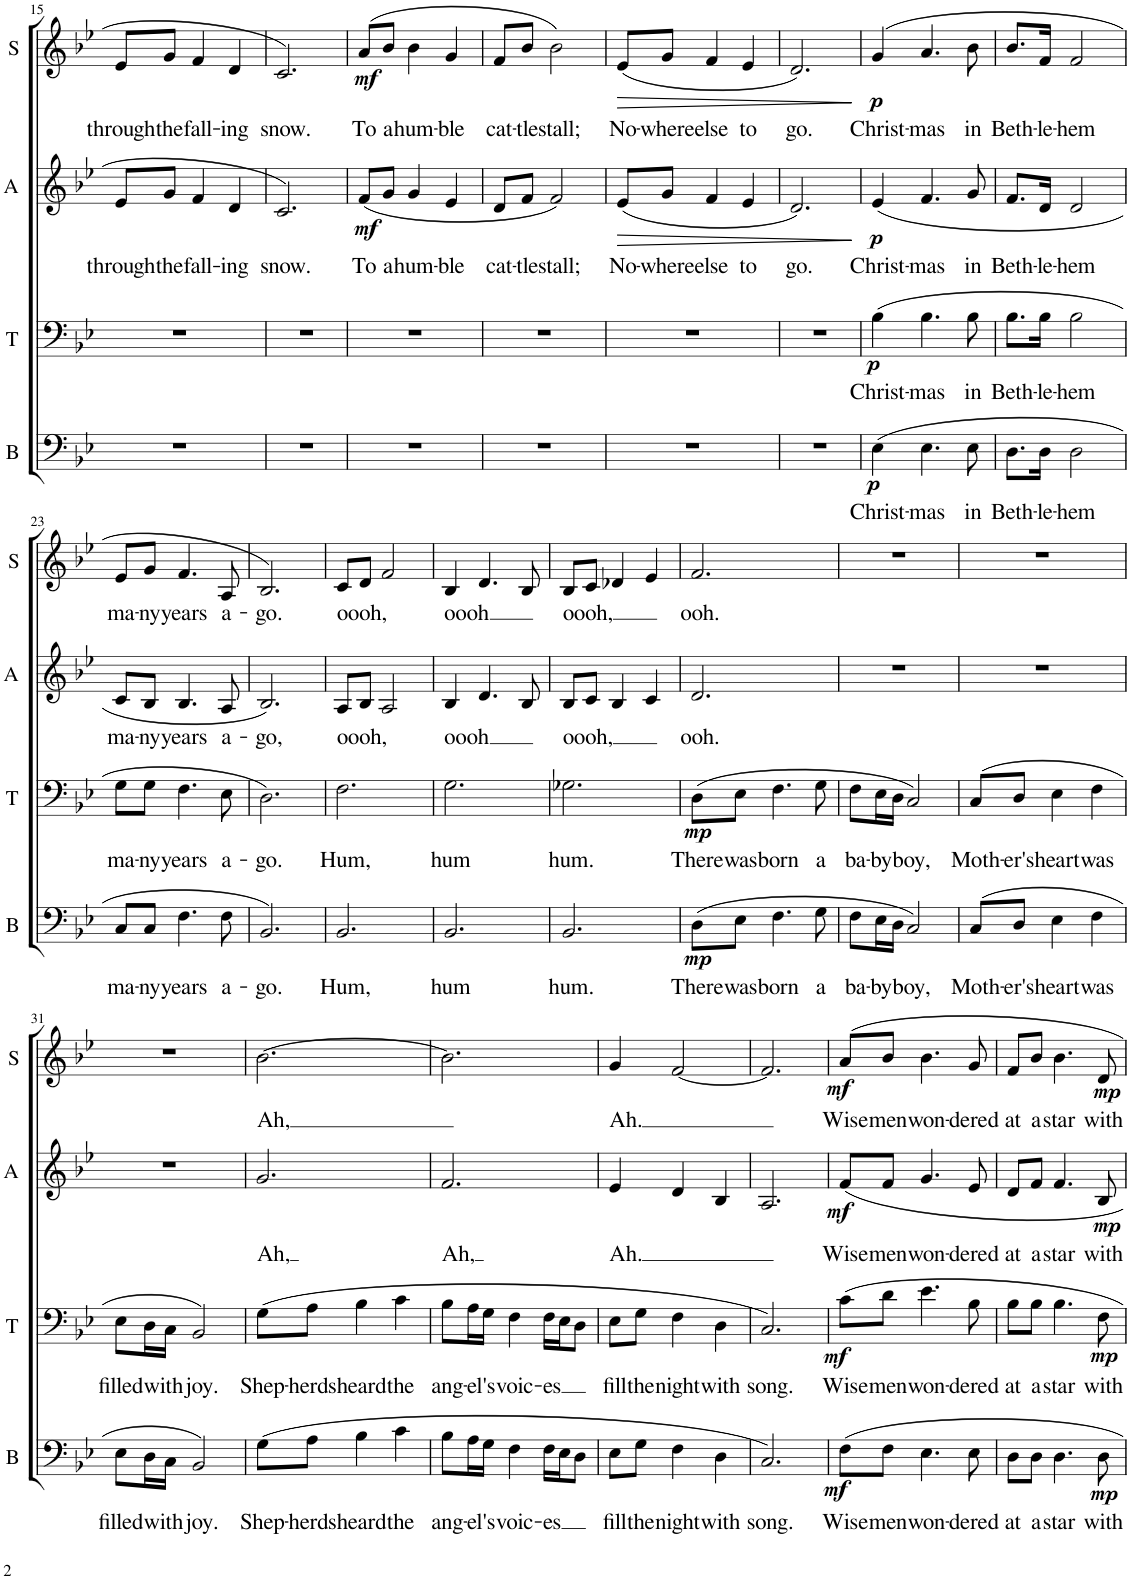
**kern	**text	**dynam	**kern	**text	**dynam	**kern	**text	**dynam	**kern	**text	**dynam
*part4	*part4	*part4	*part3	*part3	*part3	*part2	*part2	*part2	*part1	*part1	*part1
*staff4	*staff4	*staff4	*staff3	*staff3	*staff3	*staff2	*staff2	*staff2	*staff1	*staff1	*staff1
*I"Bass	*	*	*I"Tenor	*	*	*I"Alto	*	*	*I"Soprano	*	*
*I'B	*	*	*I'T	*	*	*I'A	*	*	*I'S	*	*
!!LO:PB:g=z
*clefF4	*	*	*clefF4	*	*	*clefG2	*	*	*clefG2	*	*
*k[b-e-]	*	*	*k[b-e-]	*	*	*k[b-e-]	*	*	*k[b-e-]	*	*
*M3/4	*	*	*M3/4	*	*	*M3/4	*	*	*M3/4	*	*
=15	=15	=15	=15	=15	=15	=15	=15	=15	=15	=15	=15
!	!	!	!	!	!	!	!LO:LY:b	!	!	!LO:LY:b	!
2.r	.	.	2.r	.	.	8e-/L	through	.	8e-/L	through	.
!	!	!	!	!	!	!	!LO:LY:b	!	!	!LO:LY:b	!
.	.	.	.	.	.	8g/J	the	.	8g/J	the	.
!	!	!	!	!	!	!	!LO:LY:b	!	!	!LO:LY:b	!
.	.	.	.	.	.	4f/	fall-	.	4f/	fall-	.
!	!	!	!	!	!	!	!LO:LY:b	!	!	!LO:LY:b	!
.	.	.	.	.	.	4d/	-ing	.	4d/	-ing	.
=16	=16	=16	=16	=16	=16	=16	=16	=16	=16	=16	=16
!	!	!	!	!	!	!	!LO:LY:b	!	!	!LO:LY:b	!
2.r	.	.	2.r	.	.	2.c/	snow.	.	2.c/	snow.	.
=17	=17	=17	=17	=17	=17	=17	=17	=17	=17	=17	=17
!	!	!	!	!	!	!	!LO:LY:b	!LO:DY:b	!	!LO:LY:b	!LO:DY:b
2.r	.	.	2.r	.	.	(8f/L	To	mf	(8a/L	To	mf
!	!	!	!	!	!	!	!LO:LY:b	!	!	!LO:LY:b	!
.	.	.	.	.	.	8g/J	a	.	8b-/J	a	.
!	!	!	!	!	!	!	!LO:LY:b	!	!	!LO:LY:b	!
.	.	.	.	.	.	4g/	hum-	.	4b-\	hum-	.
!	!	!	!	!	!	!	!LO:LY:b	!	!	!LO:LY:b	!
.	.	.	.	.	.	4e-/	-ble	.	4g/	-ble	.
=18	=18	=18	=18	=18	=18	=18	=18	=18	=18	=18	=18
!	!	!	!	!	!	!	!LO:LY:b	!	!	!LO:LY:b	!
2.r	.	.	2.r	.	.	8d/L	cat-	.	8f/L	cat-	.
!	!	!	!	!	!	!	!LO:LY:b	!	!	!LO:LY:b	!
.	.	.	.	.	.	8f/J	-tle	.	8b-/J	-tle	.
!	!	!	!	!	!	!	!LO:LY:b	!	!	!LO:LY:b	!
.	.	.	.	.	.	2f/)	stall;	.	2b-\)	stall;	.
=19	=19	=19	=19	=19	=19	=19	=19	=19	=19	=19	=19
!	!	!	!	!	!	!	!LO:LY:b	!LO:HP:b	!	!LO:LY:b	!LO:HP:b
2.r	.	.	2.r	.	.	(8e-/L	No-	>	(8e-/L	No-	>
!	!	!	!	!	!	!	!LO:LY:b	!	!	!LO:LY:b	!
.	.	.	.	.	.	8g/J	-where	.	8g/J	-where	.
!	!	!	!	!	!	!	!LO:LY:b	!	!	!LO:LY:b	!
.	.	.	.	.	.	4f/	else	.	4f/	else	.
!	!	!	!	!	!	!	!LO:LY:b	!	!	!LO:LY:b	!
.	.	.	.	.	.	4e-/	to	.	4e-/	to	.
=20	=20	=20	=20	=20	=20	=20	=20	=20	=20	=20	=20
!	!	!	!	!	!	!	!LO:LY:b	!	!	!LO:LY:b	!
2.r	.	.	2.r	.	.	2.d/)	go.	.	2.d/)	go.	.
.	.	.	.	.	.	.	.	]	.	.	]
=21	=21	=21	=21	=21	=21	=21	=21	=21	=21	=21	=21
!	!LO:LY:b	!LO:DY:b	!	!LO:LY:b	!LO:DY:b	!	!LO:LY:b	!LO:DY:b	!	!LO:LY:b	!LO:DY:b
(4E-\	Christ-	p	(4B-\	Christ-	p	(4e-/	Christ-	p	(4g/	Christ-	p
!	!LO:LY:b	!	!	!LO:LY:b	!	!	!LO:LY:b	!	!	!LO:LY:b	!
4.E-\	-mas	.	4.B-\	-mas	.	4.f/	-mas	.	4.a/	-mas	.
!	!LO:LY:b	!	!	!LO:LY:b	!	!	!LO:LY:b	!	!	!LO:LY:b	!
8E-\	in	.	8B-\	in	.	8g/	in	.	8b-\	in	.
=22	=22	=22	=22	=22	=22	=22	=22	=22	=22	=22	=22
!	!LO:LY:b	!	!	!LO:LY:b	!	!	!LO:LY:b	!	!	!LO:LY:b	!
8.D\L	Beth-	.	8.B-\L	Beth-	.	8.f/L	Beth-	.	8.b-/L	Beth-	.
!	!LO:LY:b	!	!	!LO:LY:b	!	!	!LO:LY:b	!	!	!LO:LY:b	!
16D\Jk	-le-	.	16B-\Jk	-le-	.	16d/Jk	-le-	.	16f/Jk	-le-	.
!	!LO:LY:b	!	!	!LO:LY:b	!	!	!LO:LY:b	!	!	!LO:LY:b	!
2D\	-hem	.	2B-\	-hem	.	2d/	-hem	.	2f/	-hem	.
!!LO:LB:g=z
=23	=23	=23	=23	=23	=23	=23	=23	=23	=23	=23	=23
!	!LO:LY:b	!	!	!LO:LY:b	!	!	!LO:LY:b	!	!	!LO:LY:b	!
8C/L	ma-	.	8G\L	ma-	.	8c/L	ma-	.	8e-/L	ma-	.
!	!LO:LY:b	!	!	!LO:LY:b	!	!	!LO:LY:b	!	!	!LO:LY:b	!
8C/J	-ny	.	8G\J	-ny	.	8B-/J	-ny	.	8g/J	-ny	.
!	!LO:LY:b	!	!	!LO:LY:b	!	!	!LO:LY:b	!	!	!LO:LY:b	!
4.F\	years	.	4.F\	years	.	4.B-/	years	.	4.f/	years	.
!	!LO:LY:b	!	!	!LO:LY:b	!	!	!LO:LY:b	!	!	!LO:LY:b	!
8F\	a-	.	8E-\	a-	.	8A/	a-	.	8A/	a-	.
=24	=24	=24	=24	=24	=24	=24	=24	=24	=24	=24	=24
!	!LO:LY:b	!	!	!LO:LY:b	!	!	!LO:LY:b	!	!	!LO:LY:b	!
2.BB-/)	-go.	.	2.D\)	-go.	.	2.B-/)	-go,	.	2.B-/)	-go.	.
=25	=25	=25	=25	=25	=25	=25	=25	=25	=25	=25	=25
!	!LO:LY:b	!	!	!LO:LY:b	!	!	!LO:LY:b	!	!	!LO:LY:b	!
2.BB-/	Hum,	.	2.F\	Hum,	.	8A/L	oooh,	.	8c/L	oooh,	.
.	.	.	.	.	.	8B-/J	.	.	8d/J	.	.
.	.	.	.	.	.	2A/	.	.	2f/	.	.
=26	=26	=26	=26	=26	=26	=26	=26	=26	=26	=26	=26
!	!LO:LY:b	!	!	!LO:LY:b	!	!	!LO:LY:b	!	!	!LO:LY:b	!
2.BB-/	hum	.	2.G\	hum	.	4B-/	oooh	.	4B-/	oooh	.
.	.	.	.	.	.	4.d/	.	.	4.d/	.	.
.	.	.	.	.	.	8B-/	.	.	8B-/	.	.
=27	=27	=27	=27	=27	=27	=27	=27	=27	=27	=27	=27
!	!LO:LY:b	!	!	!LO:LY:b	!	!	!LO:LY:b	!	!	!LO:LY:b	!
2.BB-/	hum.	.	2.G-X\	hum.	.	8B-/L	oooh,	.	8B-/L	oooh,	.
.	.	.	.	.	.	8c/J	.	.	8c/J	.	.
.	.	.	.	.	.	4B-/	.	.	4d-X/	.	.
.	.	.	.	.	.	4c/	.	.	4e-/	.	.
=28	=28	=28	=28	=28	=28	=28	=28	=28	=28	=28	=28
!	!LO:LY:b	!LO:DY:b	!	!LO:LY:b	!LO:DY:b	!	!LO:LY:b	!	!	!LO:LY:b	!
(8D\L	There	mp	(8D\L	There	mp	2.d/	ooh.	.	2.f/	ooh.	.
!	!LO:LY:b	!	!	!LO:LY:b	!	!	!	!	!	!	!
8E-\J	was	.	8E-\J	was	.	.	.	.	.	.	.
!	!LO:LY:b	!	!	!LO:LY:b	!	!	!	!	!	!	!
4.F\	born	.	4.F\	born	.	.	.	.	.	.	.
!	!LO:LY:b	!	!	!LO:LY:b	!	!	!	!	!	!	!
8G\	a	.	8G\	a	.	.	.	.	.	.	.
=29	=29	=29	=29	=29	=29	=29	=29	=29	=29	=29	=29
!	!LO:LY:b	!	!	!LO:LY:b	!	!	!	!	!	!	!
8F\L	ba-	.	8F\L	ba-	.	2.r	.	.	2.r	.	.
!	!LO:LY:b	!	!	!LO:LY:b	!	!	!	!	!	!	!
16E-\L	-by	.	16E-\L	-by	.	.	.	.	.	.	.
!	!LO:LY:b	!	!	!LO:LY:b	!	!	!	!	!	!	!
16D\JJ	boy,	.	16D\JJ	boy,	.	.	.	.	.	.	.
2C/)	.	.	2C/)	.	.	.	.	.	.	.	.
=30	=30	=30	=30	=30	=30	=30	=30	=30	=30	=30	=30
!	!LO:LY:b	!	!	!LO:LY:b	!	!	!	!	!	!	!
(8C/L	Moth-	.	(8C/L	Moth-	.	2.r	.	.	2.r	.	.
!	!LO:LY:b	!	!	!LO:LY:b	!	!	!	!	!	!	!
8D/J	-er's	.	8D/J	-er's	.	.	.	.	.	.	.
!	!LO:LY:b	!	!	!LO:LY:b	!	!	!	!	!	!	!
4E-\	heart	.	4E-\	heart	.	.	.	.	.	.	.
!	!LO:LY:b	!	!	!LO:LY:b	!	!	!	!	!	!	!
4F\	was	.	4F\	was	.	.	.	.	.	.	.
!!LO:LB:g=z
=31	=31	=31	=31	=31	=31	=31	=31	=31	=31	=31	=31
!	!LO:LY:b	!	!	!LO:LY:b	!	!	!	!	!	!	!
8E-\L	filled	.	8E-\L	filled	.	2.r	.	.	2.r	.	.
!	!LO:LY:b	!	!	!LO:LY:b	!	!	!	!	!	!	!
16D\L	with	.	16D\L	with	.	.	.	.	.	.	.
16C\JJ	.	.	16C\JJ	.	.	.	.	.	.	.	.
!	!LO:LY:b	!	!	!LO:LY:b	!	!	!	!	!	!	!
2BB-/)	joy.	.	2BB-/)	joy.	.	.	.	.	.	.	.
=32	=32	=32	=32	=32	=32	=32	=32	=32	=32	=32	=32
!	!LO:LY:b	!	!	!LO:LY:b	!	!	!LO:LY:b	!	!	!LO:LY:b	!
(8G\L	Shep-	.	(8G\L	Shep-	.	2.g/	Ah,	.	[2.b-\	Ah,	.
!	!LO:LY:b	!	!	!LO:LY:b	!	!	!	!	!	!	!
8A\J	-herds	.	8A\J	-herds	.	.	.	.	.	.	.
!	!LO:LY:b	!	!	!LO:LY:b	!	!	!	!	!	!	!
4B-\	heard	.	4B-\	heard	.	.	.	.	.	.	.
!	!LO:LY:b	!	!	!LO:LY:b	!	!	!	!	!	!	!
4c\	the	.	4c\	the	.	.	.	.	.	.	.
=33	=33	=33	=33	=33	=33	=33	=33	=33	=33	=33	=33
!	!LO:LY:b	!	!	!LO:LY:b	!	!	!LO:LY:b	!	!	!	!
8B-\L	ang-	.	8B-\L	ang-	.	2.f/	Ah,	.	2.b-\]	.	.
!	!LO:LY:b	!	!	!LO:LY:b	!	!	!	!	!	!	!
16A\L	-el's	.	16A\L	-el's	.	.	.	.	.	.	.
16G\JJ	.	.	16G\JJ	.	.	.	.	.	.	.	.
!	!LO:LY:b	!	!	!LO:LY:b	!	!	!	!	!	!	!
4F\	voic-	.	4F\	voic-	.	.	.	.	.	.	.
!	!LO:LY:b	!	!	!LO:LY:b	!	!	!	!	!	!	!
16F\LL	-es	.	16F\LL	-es	.	.	.	.	.	.	.
16E-\J	.	.	16E-\J	.	.	.	.	.	.	.	.
8D\J	.	.	8D\J	.	.	.	.	.	.	.	.
=34	=34	=34	=34	=34	=34	=34	=34	=34	=34	=34	=34
!	!LO:LY:b	!	!	!LO:LY:b	!	!	!LO:LY:b	!	!	!LO:LY:b	!
8E-\L	fill	.	8E-\L	fill	.	4e-/	Ah.	.	4g/	Ah.	.
!	!LO:LY:b	!	!	!LO:LY:b	!	!	!	!	!	!	!
8G\J	the	.	8G\J	the	.	.	.	.	.	.	.
!	!LO:LY:b	!	!	!LO:LY:b	!	!	!	!	!	!	!
4F\	night	.	4F\	night	.	4d/	.	.	[2f/	.	.
!	!LO:LY:b	!	!	!LO:LY:b	!	!	!	!	!	!	!
4D\	with	.	4D\	with	.	4B-/	.	.	.	.	.
=35	=35	=35	=35	=35	=35	=35	=35	=35	=35	=35	=35
!	!LO:LY:b	!	!	!LO:LY:b	!	!	!	!	!	!	!
2.C/)	song.	.	2.C/)	song.	.	2.A/	.	.	2.f/]	.	.
=36	=36	=36	=36	=36	=36	=36	=36	=36	=36	=36	=36
!	!LO:LY:b	!LO:DY:b	!	!LO:LY:b	!LO:DY:b	!	!LO:LY:b	!LO:DY:b	!	!LO:LY:b	!LO:DY:b
8F\L	Wise	mf	8c\L	Wise	mf	8f/L	Wise	mf	8a/L	Wise	mf
!	!LO:LY:b	!	!	!LO:LY:b	!	!	!LO:LY:b	!	!	!LO:LY:b	!
8F\J	men	.	8d\J	men	.	8f/J	men	.	8b-/J	men	.
!	!LO:LY:b	!	!	!LO:LY:b	!	!	!LO:LY:b	!	!	!LO:LY:b	!
4.E-\	won-	.	4.e-\	won-	.	4.g/	won-	.	4.b-\	won-	.
!	!LO:LY:b	!	!	!LO:LY:b	!	!	!LO:LY:b	!	!	!LO:LY:b	!
8E-\	-dered	.	8B-\	-dered	.	8e-/	-dered	.	8g/	-dered	.
=37	=37	=37	=37	=37	=37	=37	=37	=37	=37	=37	=37
!	!LO:LY:b	!	!	!LO:LY:b	!	!	!LO:LY:b	!	!	!LO:LY:b	!
8D\L	at	.	8B-\L	at	.	8d/L	at	.	8f/L	at	.
!	!LO:LY:b	!	!	!LO:LY:b	!	!	!LO:LY:b	!	!	!LO:LY:b	!
8D\J	a	.	8B-\J	a	.	8f/J	a	.	8b-/J	a	.
!	!LO:LY:b	!	!	!LO:LY:b	!	!	!LO:LY:b	!	!	!LO:LY:b	!
4.D\	star	.	4.B-\	star	.	4.f/	star	.	4.b-\	star	.
!	!LO:LY:b	!LO:DY:b	!	!LO:LY:b	!LO:DY:b	!	!LO:LY:b	!LO:DY:b	!	!LO:LY:b	!LO:DY:b
8D\	with	mp	8F\	with	mp	8B-/	with	mp	8d/	with	mp
=	=	=	=	=	=	=	=	=	=	=	=
*-	*-	*-	*-	*-	*-	*-	*-	*-	*-	*-	*-
